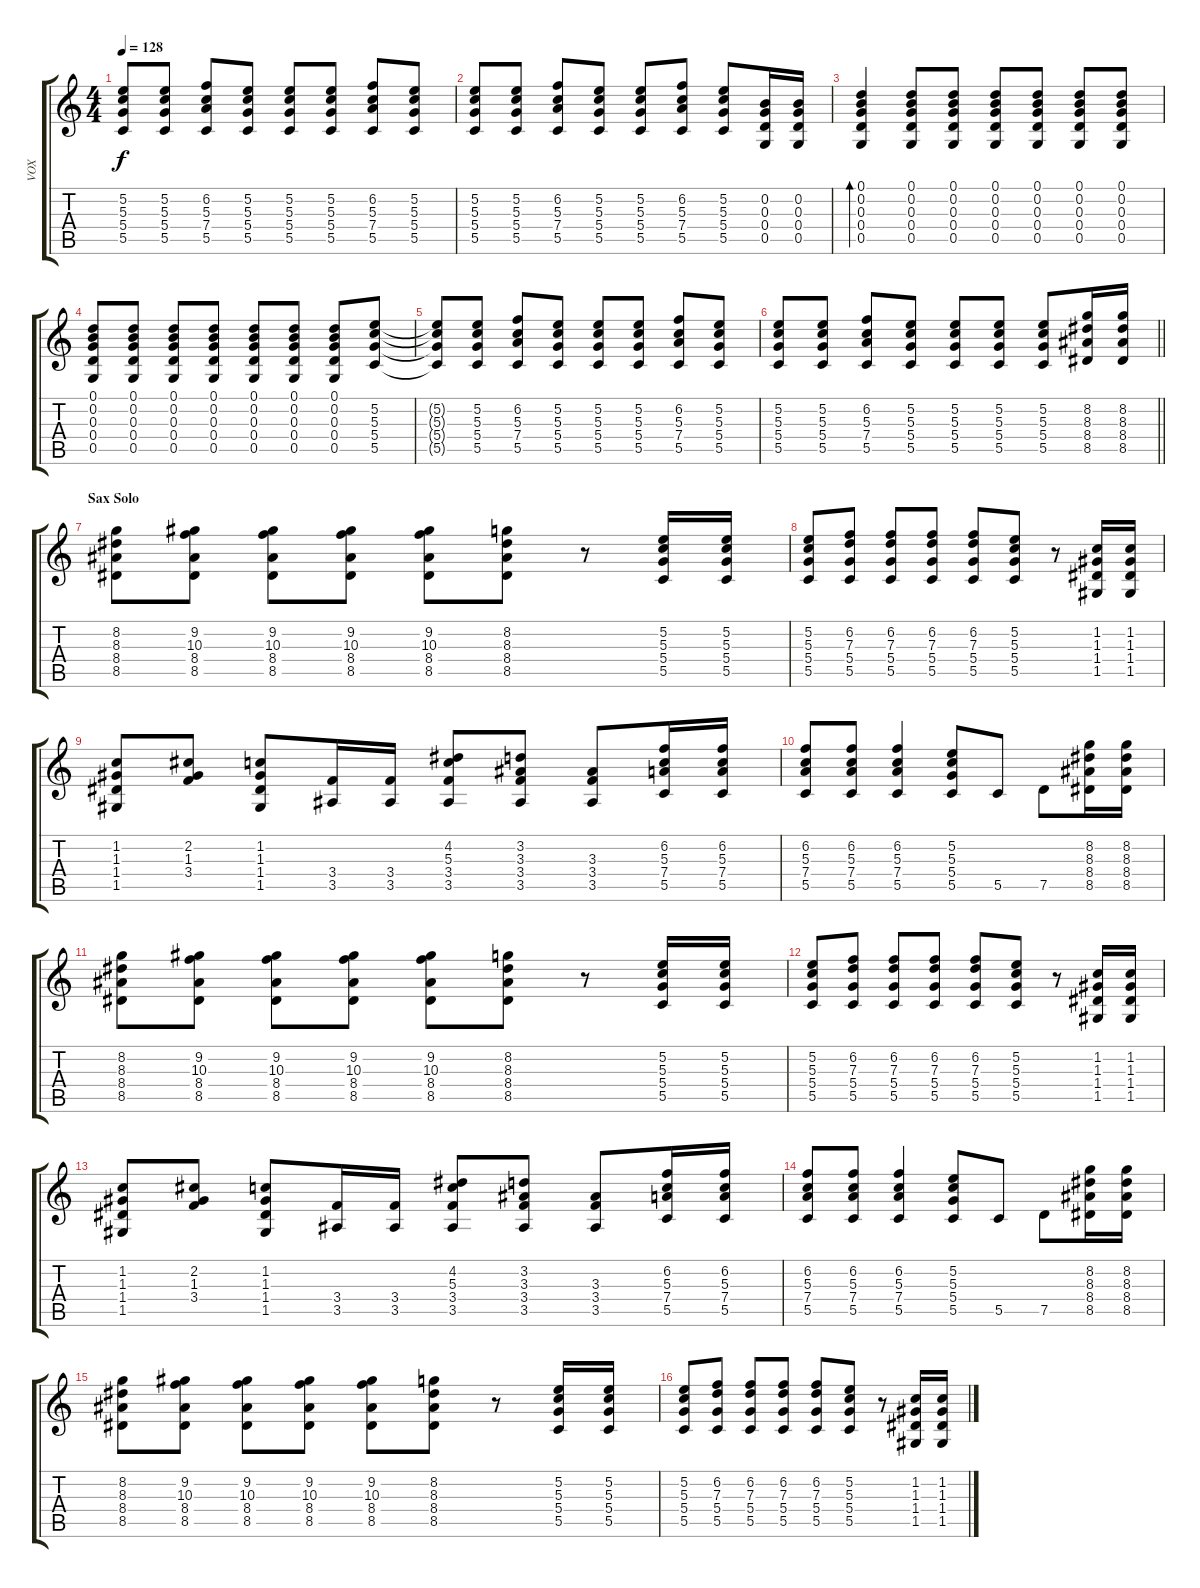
\track ("VOX" "VOX") {instrument acousticguitarsteel}
\staff {score tabs}
\tuning (D4 B3 G3 D3 G2 D2) {hide}
\ts (4 4)
\tempo 128
\clef g2
\ks c
(5.2{t} 5.3{t} 5.4{t} 5.5{t}).8{dy f} (5.2 5.3 5.4 5.5).8 (6.2 5.3 7.4 5.5).8 (5.2 5.3 5.4 5.5).8 (5.2 5.3 5.4 5.5).8 (5.2 5.3 5.4 5.5).8 (6.2 5.3 7.4 5.5).8 (5.2 5.3 5.4 5.5).8 |
(5.2 5.3 5.4 5.5).8 (5.2 5.3 5.4 5.5).8 (6.2 5.3 7.4 5.5).8 (5.2 5.3 5.4 5.5).8 (5.2 5.3 5.4 5.5).8 (6.2 5.3 7.4 5.5).8 (5.2 5.3 5.4 5.5).8 (0.2 0.3 0.4 0.5).16 (0.2 0.3 0.4 0.5).16 |
(0.1 0.2 0.3 0.4 0.5).4{bd 60} (0.1 0.2 0.3 0.4 0.5).8 (0.1 0.2 0.3 0.4 0.5).8 (0.1 0.2 0.3 0.4 0.5).8 (0.1 0.2 0.3 0.4 0.5).8 (0.1 0.2 0.3 0.4 0.5).8 (0.1 0.2 0.3 0.4 0.5).8 |
(0.1 0.2 0.3 0.4 0.5).8 (0.1 0.2 0.3 0.4 0.5).8 (0.1 0.2 0.3 0.4 0.5).8 (0.1 0.2 0.3 0.4 0.5).8 (0.1 0.2 0.3 0.4 0.5).8 (0.1 0.2 0.3 0.4 0.5).8 (0.1 0.2 0.3 0.4 0.5).8 (5.2 5.3 5.4 5.5).8 |
(5.2{t} 5.3{t} 5.4{t} 5.5{t}).8 (5.2 5.3 5.4 5.5).8 (6.2 5.3 7.4 5.5).8 (5.2 5.3 5.4 5.5).8 (5.2 5.3 5.4 5.5).8 (5.2 5.3 5.4 5.5).8 (6.2 5.3 7.4 5.5).8 (5.2 5.3 5.4 5.5).8 |
\barLineRight lightlight
(5.2 5.3 5.4 5.5).8 (5.2 5.3 5.4 5.5).8 (6.2 5.3 7.4 5.5).8 (5.2 5.3 5.4 5.5).8 (5.2 5.3 5.4 5.5).8 (5.2 5.3 5.4 5.5).8 (5.2 5.3 5.4 5.5).8 (8.2 8.3 8.4 8.5).16 (8.2 8.3 8.4 8.5).16 |
\section ("" "Sax Solo")
(8.2 8.3 8.4 8.5).8 (9.2 10.3 8.4 8.5).8 (9.2 10.3 8.4 8.5).8 (9.2 10.3 8.4 8.5).8 (9.2 10.3 8.4 8.5).8 (8.2 8.3 8.4 8.5).8 r.8 (5.2 5.3 5.4 5.5).16 (5.2 5.3 5.4 5.5).16 |
(5.2 5.3 5.4 5.5).8 (6.2 7.3 5.4 5.5).8 (6.2 7.3 5.4 5.5).8 (6.2 7.3 5.4 5.5).8 (6.2 7.3 5.4 5.5).8 (5.2 5.3 5.4 5.5).8 r.8 (1.2 1.3 1.4 1.5).16 (1.2 1.3 1.4 1.5).16 |
(1.2 1.3 1.4 1.5).8 (2.2 1.3 3.4).8 (1.2 1.3 1.4 1.5).8 (3.4 3.5).16 (3.4 3.5).16 (4.2 5.3 3.4 3.5).8 (3.2 3.3 3.4 3.5).8 (3.3 3.4 3.5).8 (6.2 5.3 7.4 5.5).16 (6.2 5.3 7.4 5.5).16 |
(6.2 5.3 7.4 5.5).8 (6.2 5.3 7.4 5.5).8 (6.2 5.3 7.4 5.5).4 (5.2 5.3 5.4 5.5).8 5.5.8 7.5.8 (8.2 8.3 8.4 8.5).16 (8.2 8.3 8.4 8.5).16 |
(8.2 8.3 8.4 8.5).8 (9.2 10.3 8.4 8.5).8 (9.2 10.3 8.4 8.5).8 (9.2 10.3 8.4 8.5).8 (9.2 10.3 8.4 8.5).8 (8.2 8.3 8.4 8.5).8 r.8 (5.2 5.3 5.4 5.5).16 (5.2 5.3 5.4 5.5).16 |
(5.2 5.3 5.4 5.5).8 (6.2 7.3 5.4 5.5).8 (6.2 7.3 5.4 5.5).8 (6.2 7.3 5.4 5.5).8 (6.2 7.3 5.4 5.5).8 (5.2 5.3 5.4 5.5).8 r.8 (1.2 1.3 1.4 1.5).16 (1.2 1.3 1.4 1.5).16 |
(1.2 1.3 1.4 1.5).8 (2.2 1.3 3.4).8 (1.2 1.3 1.4 1.5).8 (3.4 3.5).16 (3.4 3.5).16 (4.2 5.3 3.4 3.5).8 (3.2 3.3 3.4 3.5).8 (3.3 3.4 3.5).8 (6.2 5.3 7.4 5.5).16 (6.2 5.3 7.4 5.5).16 |
(6.2 5.3 7.4 5.5).8 (6.2 5.3 7.4 5.5).8 (6.2 5.3 7.4 5.5).4 (5.2 5.3 5.4 5.5).8 5.5.8 7.5.8 (8.2 8.3 8.4 8.5).16 (8.2 8.3 8.4 8.5).16 |
(8.2 8.3 8.4 8.5).8 (9.2 10.3 8.4 8.5).8 (9.2 10.3 8.4 8.5).8 (9.2 10.3 8.4 8.5).8 (9.2 10.3 8.4 8.5).8 (8.2 8.3 8.4 8.5).8 r.8 (5.2 5.3 5.4 5.5).16 (5.2 5.3 5.4 5.5).16 |
(5.2 5.3 5.4 5.5).8 (6.2 7.3 5.4 5.5).8 (6.2 7.3 5.4 5.5).8 (6.2 7.3 5.4 5.5).8 (6.2 7.3 5.4 5.5).8 (5.2 5.3 5.4 5.5).8 r.8 (1.2 1.3 1.4 1.5).16 (1.2 1.3 1.4 1.5).16
